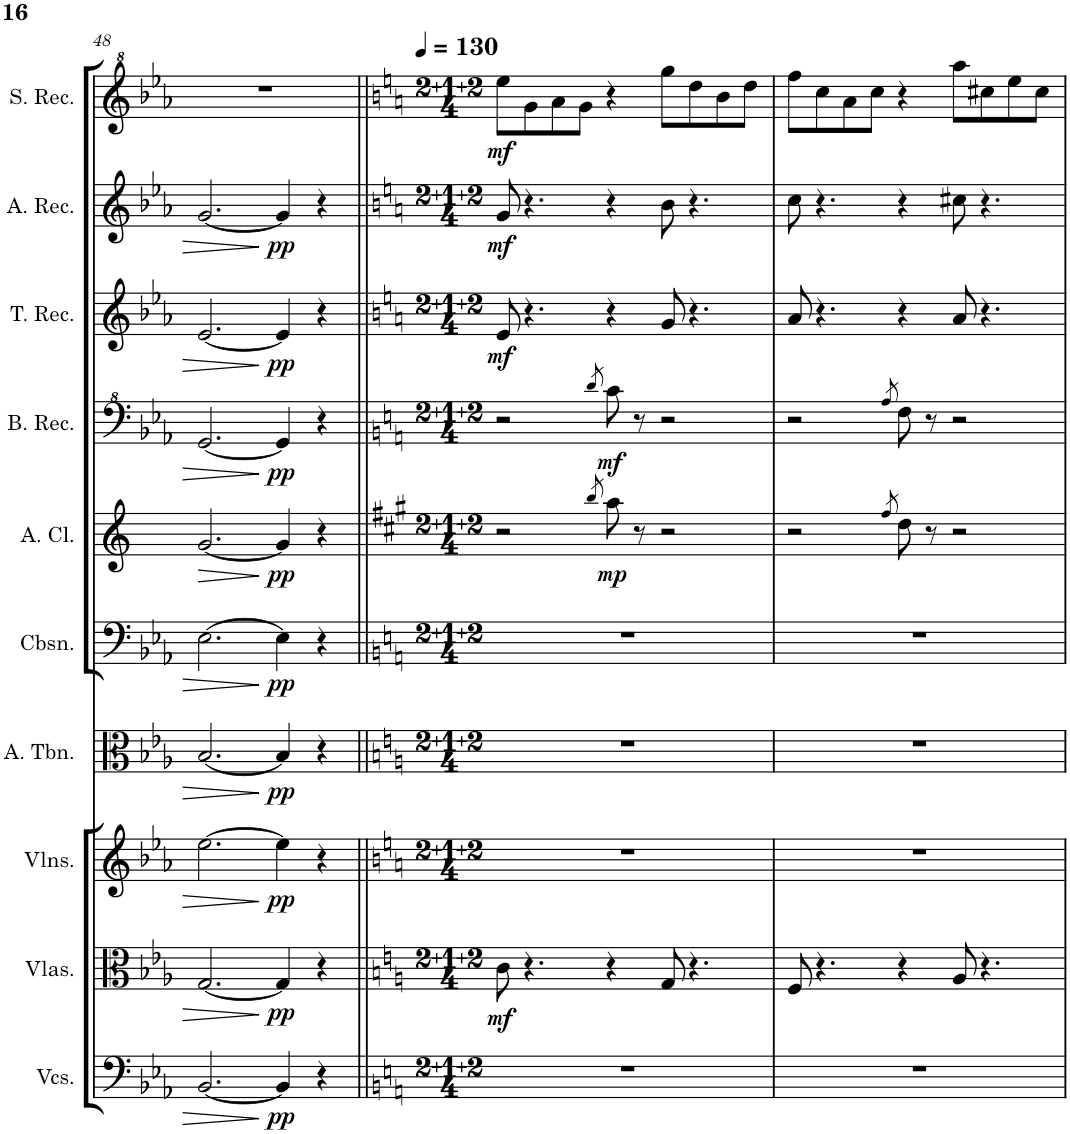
**kern	**dynam	**kern	**dynam	**kern	**dynam	**kern	**dynam	**kern	**dynam	**kern	**dynam	**kern	**dynam	**kern	**dynam	**kern	**dynam	**kern	**dynam
*part10	*part10	*part9	*part9	*part8	*part8	*part7	*part7	*part6	*part6	*part5	*part5	*part4	*part4	*part3	*part3	*part2	*part2	*part1	*part1
*staff10	*staff10	*staff9	*staff9	*staff8	*staff8	*staff7	*staff7	*staff6	*staff6	*staff5	*staff5	*staff4	*staff4	*staff3	*staff3	*staff2	*staff2	*staff1	*staff1
*I"Violoncellos	*	*I"Violas	*	*I"Violins	*	*I"Alto Trombone	*	*I"Contrabassoon	*	*I"Alto Clarinet	*	*I"Bass Recorder	*	*I"Tenor Recorder	*	*I"Alto Recorder	*	*I"Soprano Recorder	*
*I'Vcs.	*	*I'Vlas.	*	*I'Vlns.	*	*I'A. Tbn.	*	*I'Cbsn.	*	*I'A. Cl.	*	*I'B. Rec.	*	*I'T. Rec.	*	*I'A. Rec.	*	*I'S. Rec.	*
!!LO:PB:g=z
*clefF4	*	*clefC3	*	*clefG2	*	*clefC3	*	*clefF4	*	*clefG2	*	*clefF^4	*	*clefG2	*	*clefG2	*	*clefG^2	*
*	*	*	*	*	*	*	*	*Trd7c12	*	*Trd5c9	*	*	*	*	*	*	*	*	*
*k[b-e-a-]	*	*k[b-e-a-]	*	*k[b-e-a-]	*	*k[b-e-a-]	*	*k[b-e-a-]	*	*k[]	*	*k[b-e-a-]	*	*k[b-e-a-]	*	*k[b-e-a-]	*	*k[b-e-a-]	*
*M5/4	*	*M5/4	*	*M5/4	*	*M5/4	*	*M5/4	*	*M5/4	*	*M5/4	*	*M5/4	*	*M5/4	*	*M5/4	*
=48	=48	=48	=48	=48	=48	=48	=48	=48	=48	=48	=48	=48	=48	=48	=48	=48	=48	=48	=48
!	!	!	!	!	!	!	!	!	!	!	!LO:HP:b	!	!	!	!	!	!	!	!
[2.BB-/	.	[2.G/	.	[2.ee-\	.	[2.B-/	.	[2.E-\	.	[2.g/	>	[2.G/	.	[2.e-/	.	[2.g/	.	4%5r	.
!	!LO:DY:b	!	!LO:DY:b	!	!LO:DY:b	!	!LO:DY:b	!	!LO:DY:b	!	!LO:DY:n=1:b	!	!LO:DY:b	!	!LO:DY:b	!	!LO:DY:b	!	!
4BB-/]	pp	4G/]	pp	4ee-\]	pp	4B-/]	pp	4E-\]	pp	4g/]	] pp	4G/]	pp	4e-/]	pp	4g/]	pp	.	.
4r	.	4r	.	4r	.	4r	.	4r	.	4r	.	4r	.	4r	.	4r	.	.	.
=49||	=49||	=49||	=49||	=49||	=49||	=49||	=49||	=49||	=49||	=49||	=49||	=49||	=49||	=49||	=49||	=49||	=49||	=49||	=49||
*k[]	*	*k[]	*	*k[]	*	*k[]	*	*k[]	*	*k[f#c#g#]	*	*k[]	*	*k[]	*	*k[]	*	*k[]	*
*M2/4+1/4+2/4	*	*M2/4+1/4+2/4	*	*M2/4+1/4+2/4	*	*M2/4+1/4+2/4	*	*M2/4+1/4+2/4	*	*M2/4+1/4+2/4	*	*M2/4+1/4+2/4	*	*M2/4+1/4+2/4	*	*M2/4+1/4+2/4	*	*M2/4+1/4+2/4	*
*	*	*	*	*	*	*	*	*	*	*	*	*	*	*	*	*	*	*MM130	*
!	!	!	!LO:DY:b	!	!	!	!	!	!	!	!	!	!	!	!LO:DY:b	!	!LO:DY:b	!	!LO:DY:b
4%5r	.	8c\	mf	4%5r	.	4%5r	.	4%5r	.	2r	.	2r	.	8e/	mf	8g/	mf	8eee\L	mf
.	.	4.r	.	.	.	.	.	.	.	.	.	.	.	4.r	.	4.r	.	8gg\	.
.	.	.	.	.	.	.	.	.	.	.	.	.	.	.	.	.	.	8aa\	.
.	.	.	.	.	.	.	.	.	.	.	.	.	.	.	.	.	.	8gg\J	.
.	.	.	.	.	.	.	.	.	.	8qbb/	.	8qdd/	.	.	.	.	.	.	.
!	!	!	!	!	!	!	!	!	!	!	!LO:DY:b	!	!LO:DY:b	!	!	!	!	!	!
.	.	4r	.	.	.	.	.	.	.	8aa\	mp	8cc\	mf	4r	.	4r	.	4r	.
.	.	.	.	.	.	.	.	.	.	8r	.	8r	.	.	.	.	.	.	.
.	.	8G/	.	.	.	.	.	.	.	2r	.	2r	.	8g/	.	8b\	.	8ggg\L	.
.	.	4.r	.	.	.	.	.	.	.	.	.	.	.	4.r	.	4.r	.	8ddd\	.
.	.	.	.	.	.	.	.	.	.	.	.	.	.	.	.	.	.	8bb\	.
.	.	.	.	.	.	.	.	.	.	.	.	.	.	.	.	.	.	8ddd\J	.
=50	=50	=50	=50	=50	=50	=50	=50	=50	=50	=50	=50	=50	=50	=50	=50	=50	=50	=50	=50
4%5r	.	8F/	.	4%5r	.	4%5r	.	4%5r	.	2r	.	2r	.	8a/	.	8cc\	.	8fff\L	.
.	.	4.r	.	.	.	.	.	.	.	.	.	.	.	4.r	.	4.r	.	8ccc\	.
.	.	.	.	.	.	.	.	.	.	.	.	.	.	.	.	.	.	8aa\	.
.	.	.	.	.	.	.	.	.	.	.	.	.	.	.	.	.	.	8ccc\J	.
.	.	.	.	.	.	.	.	.	.	8qff#/	.	8qa/	.	.	.	.	.	.	.
.	.	4r	.	.	.	.	.	.	.	8dd\	.	8f\	.	4r	.	4r	.	4r	.
.	.	.	.	.	.	.	.	.	.	8r	.	8r	.	.	.	.	.	.	.
.	.	8A/	.	.	.	.	.	.	.	2r	.	2r	.	8a/	.	8cc#X\	.	8aaa\L	.
.	.	4.r	.	.	.	.	.	.	.	.	.	.	.	4.r	.	4.r	.	8ccc#X\	.
.	.	.	.	.	.	.	.	.	.	.	.	.	.	.	.	.	.	8eee\	.
.	.	.	.	.	.	.	.	.	.	.	.	.	.	.	.	.	.	8ccc#\J	.
=	=	=	=	=	=	=	=	=	=	=	=	=	=	=	=	=	=	=	=
*-	*-	*-	*-	*-	*-	*-	*-	*-	*-	*-	*-	*-	*-	*-	*-	*-	*-	*-	*-
